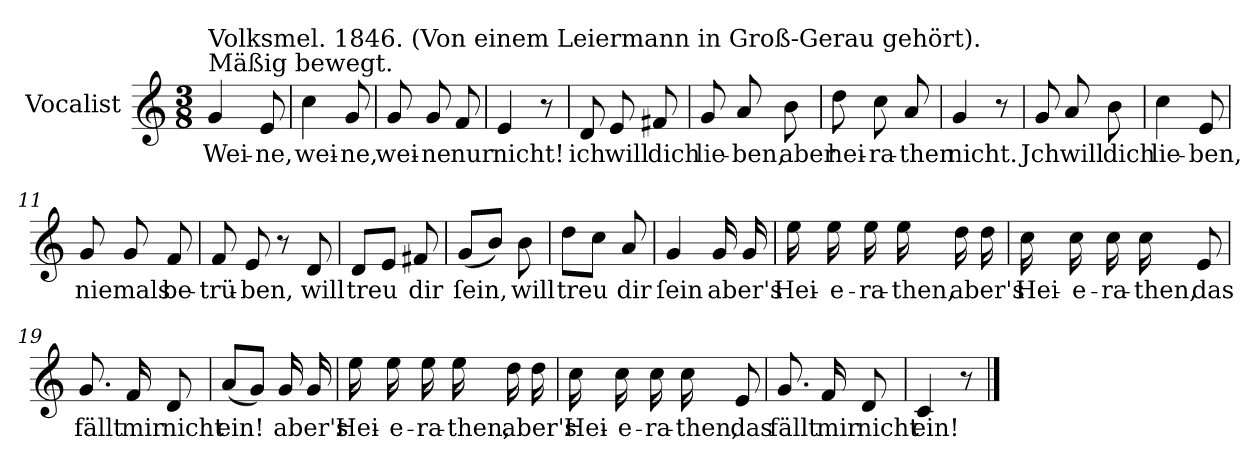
**kern	**text
*part1	*part1
*staff1	*staff1
*I"Vocalist	*
*k[]	*
*C:	*
*M3/8	*
=1	=1
!LO:TX:a:t=Mäßig bewegt.	!
!LO:TX:a:t=Volksmel. 1846. (Von einem Leiermann in Groß-Gerau gehört).	!
4g	Wei-
8e	-ne,
=2	=2
4cc	wei-
8g	-ne,
=3	=3
8g	wei-
8g	-ne
8f	nur
=4	=4
4e	nicht!
8r	.
=5	=5
8d	ich
8e	will
8f#X	dich
=6	=6
8g	lie-
8a	-ben,
8b	aber
=7	=7
8dd	hei-
8cc	-ra-
8a	-then
=8	=8
4g	nicht.
8r	.
=9	=9
8g	Jch
8a	will
8b	dich
=10	=10
4cc	lie-
8e	-ben,
=11	=11
8g	niemals
8g	.
8f	be-
=12	=12
8f	-trü-
8e	-ben,
8r	.
8d	will
=13	=13
8dL	treu
8eJ	.
8f#X	dir
=14	=14
(8gL	ſein,
8bJ)	.
8b	will
=15	=15
8ddL	treu
8ccJ	.
8a	dir
=16	=16
4g	ſein
16g	aber's
16g	.
=17	=17
16ee	Hei-
16ee	-e-
16ee	-ra-
16ee	-then,
16dd	aber's
16dd	.
=18	=18
16cc	Hei-
16cc	-e-
16cc	-ra-
16cc	-then,
8e	das
=19	=19
8.g	fällt
16f	mir
8d	nicht
=20	=20
(8aL	ein!
8gJ)	.
16g	aber's
16g	.
=21	=21
16ee	Hei-
16ee	-e-
16ee	-ra-
16ee	-then,
16dd	aber's
16dd	.
=22	=22
16cc	Hei-
16cc	-e-
16cc	-ra-
16cc	-then,
8e	das
=23	=23
8.g	fällt
16f	mir
8d	nicht
=24	=24
4c	ein!
8r	.
==	==
*-	*-
